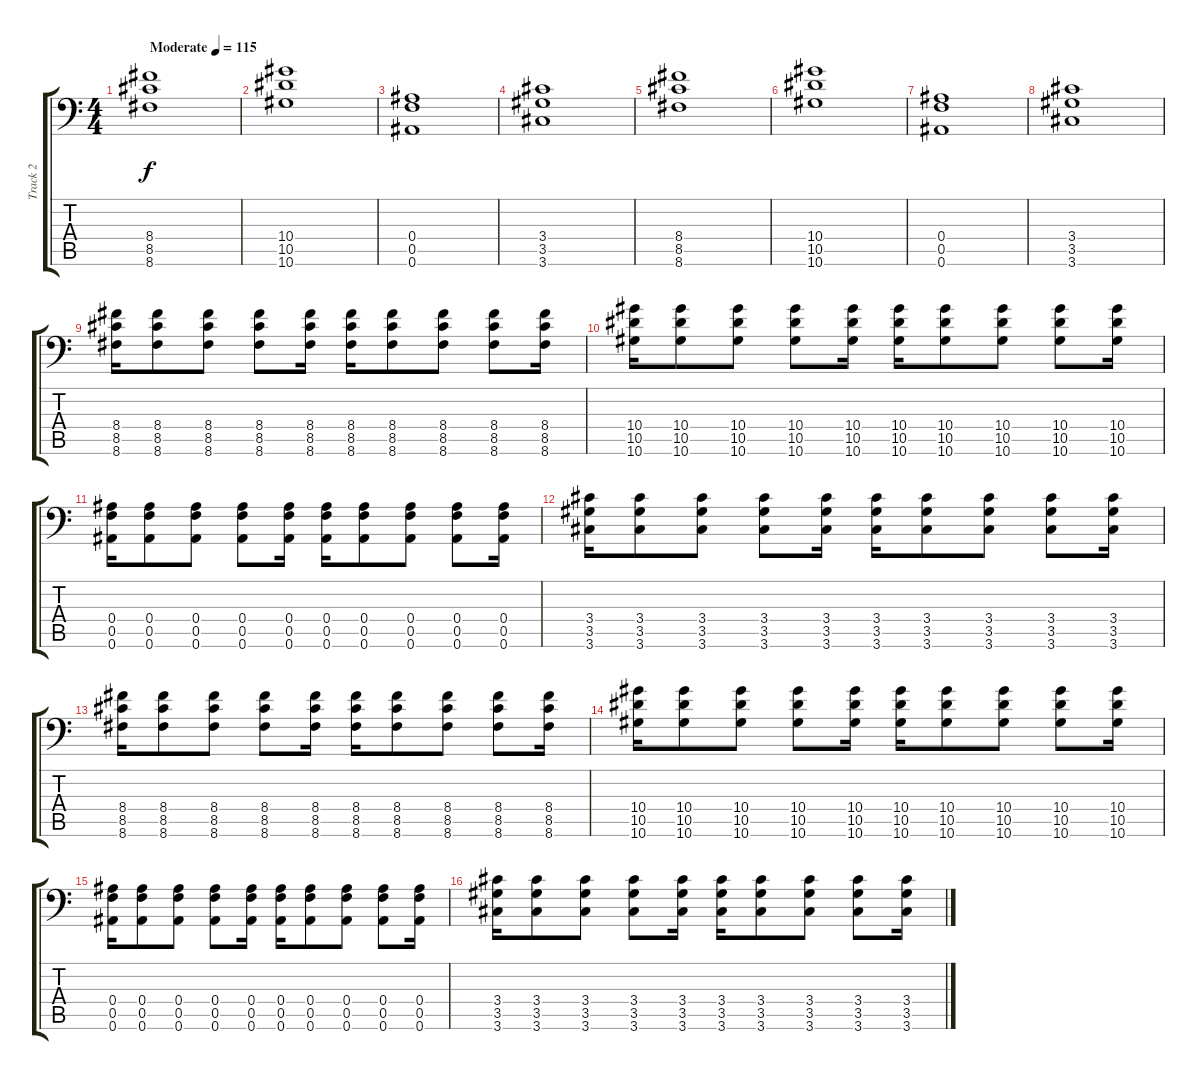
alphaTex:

\track ("Track 2" "Track 2") {instrument distortionguitar}
\staff {score tabs}
\tuning (C4 G3 Eb3 Bb2 F2 Bb1) {hide}
\ts (4 4)
\tempo (115 "Moderate")
\clef f4
\ks c
(8.4 8.5 8.6).1{dy f instrument distortionguitar} |
(10.4 10.5 10.6).1 |
(0.4 0.5 0.6).1 |
(3.4 3.5 3.6).1 |
(8.4 8.5 8.6).1 |
(10.4 10.5 10.6).1 |
(0.4 0.5 0.6).1 |
(3.4 3.5 3.6).1 |
(8.4 8.5 8.6).16 (8.4 8.5 8.6).8 (8.4 8.5 8.6).8 (8.4 8.5 8.6).8 (8.4 8.5 8.6).16 (8.4 8.5 8.6).16 (8.4 8.5 8.6).8 (8.4 8.5 8.6).8 (8.4 8.5 8.6).8 (8.4 8.5 8.6).16 |
(10.4 10.5 10.6).16 (10.4 10.5 10.6).8 (10.4 10.5 10.6).8 (10.4 10.5 10.6).8 (10.4 10.5 10.6).16 (10.4 10.5 10.6).16 (10.4 10.5 10.6).8 (10.4 10.5 10.6).8 (10.4 10.5 10.6).8 (10.4 10.5 10.6).16 |
(0.4 0.5 0.6).16 (0.4 0.5 0.6).8 (0.4 0.5 0.6).8 (0.4 0.5 0.6).8 (0.4 0.5 0.6).16 (0.4 0.5 0.6).16 (0.4 0.5 0.6).8 (0.4 0.5 0.6).8 (0.4 0.5 0.6).8 (0.4 0.5 0.6).16 |
(3.4 3.5 3.6).16 (3.4 3.5 3.6).8 (3.4 3.5 3.6).8 (3.4 3.5 3.6).8 (3.4 3.5 3.6).16 (3.4 3.5 3.6).16 (3.4 3.5 3.6).8 (3.4 3.5 3.6).8 (3.4 3.5 3.6).8 (3.4 3.5 3.6).16 |
(8.4 8.5 8.6).16 (8.4 8.5 8.6).8 (8.4 8.5 8.6).8 (8.4 8.5 8.6).8 (8.4 8.5 8.6).16 (8.4 8.5 8.6).16 (8.4 8.5 8.6).8 (8.4 8.5 8.6).8 (8.4 8.5 8.6).8 (8.4 8.5 8.6).16 |
(10.4 10.5 10.6).16 (10.4 10.5 10.6).8 (10.4 10.5 10.6).8 (10.4 10.5 10.6).8 (10.4 10.5 10.6).16 (10.4 10.5 10.6).16 (10.4 10.5 10.6).8 (10.4 10.5 10.6).8 (10.4 10.5 10.6).8 (10.4 10.5 10.6).16 |
(0.4 0.5 0.6).16 (0.4 0.5 0.6).8 (0.4 0.5 0.6).8 (0.4 0.5 0.6).8 (0.4 0.5 0.6).16 (0.4 0.5 0.6).16 (0.4 0.5 0.6).8 (0.4 0.5 0.6).8 (0.4 0.5 0.6).8 (0.4 0.5 0.6).16 |
(3.4 3.5 3.6).16 (3.4 3.5 3.6).8 (3.4 3.5 3.6).8 (3.4 3.5 3.6).8 (3.4 3.5 3.6).16 (3.4 3.5 3.6).16 (3.4 3.5 3.6).8 (3.4 3.5 3.6).8 (3.4 3.5 3.6).8 (3.4 3.5 3.6).16
